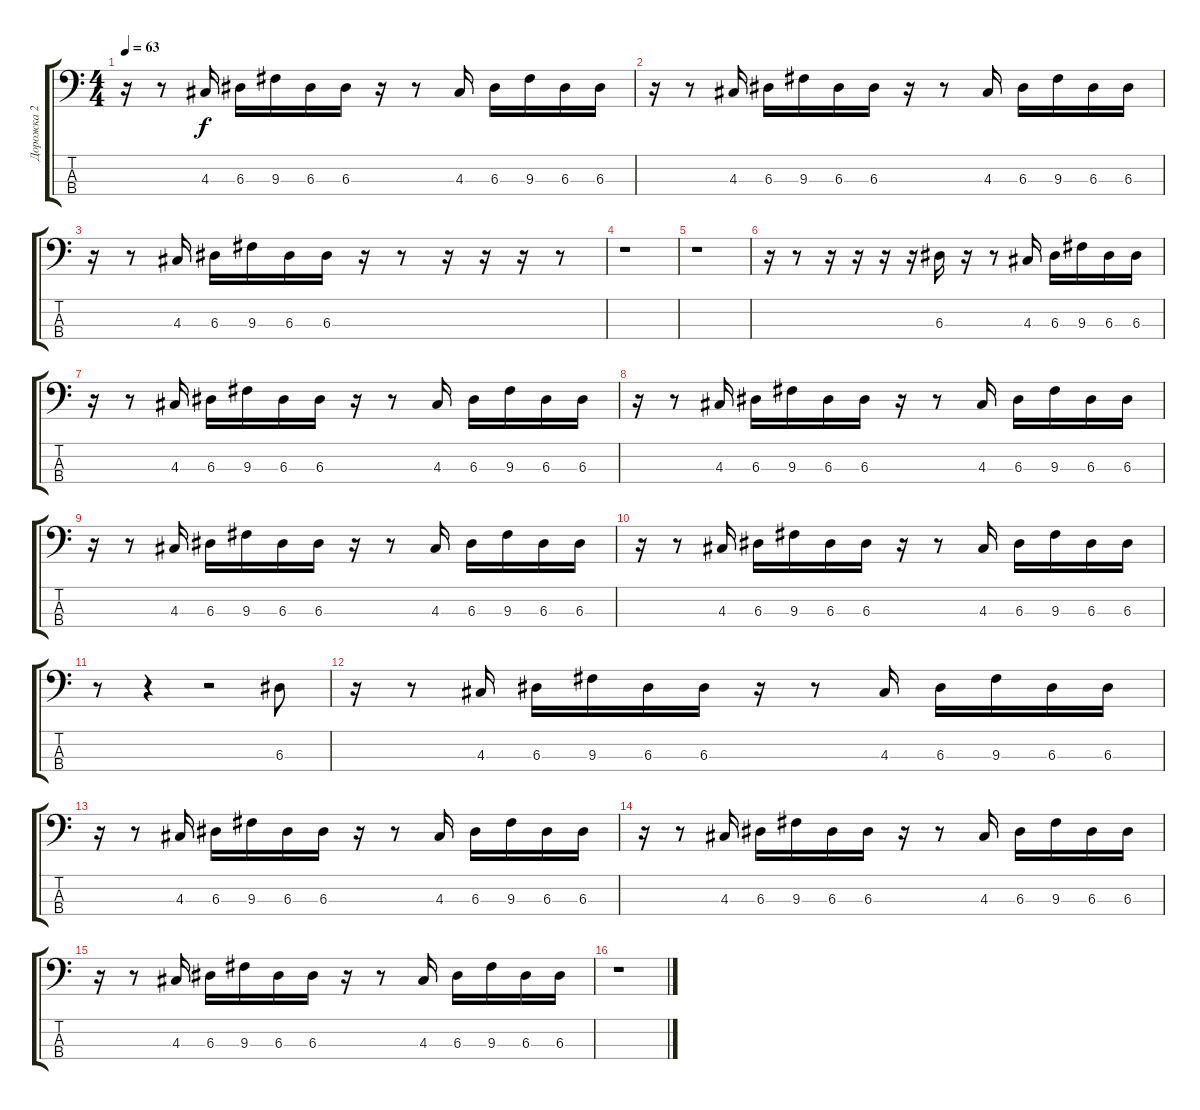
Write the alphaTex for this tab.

\track ("Дорожка 2" "Дорожка 2") {instrument synthbass2}
\staff {score tabs}
\tuning (G2 D2 A1 E1) {hide}
\ts (4 4)
\tempo 63
\clef f4
\ks c
r.16{dy f} r.8 4.3.16 6.3.16 9.3.16 6.3.16 6.3.16 r.16 r.8 4.3.16 6.3.16 9.3.16 6.3.16 6.3.16 |
r.16 r.8 4.3.16 6.3.16 9.3.16 6.3.16 6.3.16 r.16 r.8 4.3.16 6.3.16 9.3.16 6.3.16 6.3.16 |
r.16 r.8 4.3.16 6.3.16 9.3.16 6.3.16 6.3.16 r.16 r.8 r.16 r.16 r.16 r.8 |
r.1 |
r.1 |
r.16 r.8 r.16 r.16 r.16 r.16 6.3.16 r.16 r.8 4.3.16 6.3.16 9.3.16 6.3.16 6.3.16 |
r.16 r.8 4.3.16 6.3.16 9.3.16 6.3.16 6.3.16 r.16 r.8 4.3.16 6.3.16 9.3.16 6.3.16 6.3.16 |
r.16 r.8 4.3.16 6.3.16 9.3.16 6.3.16 6.3.16 r.16 r.8 4.3.16 6.3.16 9.3.16 6.3.16 6.3.16 |
r.16 r.8 4.3.16 6.3.16 9.3.16 6.3.16 6.3.16 r.16 r.8 4.3.16 6.3.16 9.3.16 6.3.16 6.3.16 |
r.16 r.8 4.3.16 6.3.16 9.3.16 6.3.16 6.3.16 r.16 r.8 4.3.16 6.3.16 9.3.16 6.3.16 6.3.16 |
r.8 r.4 r.2 6.3.8 |
r.16 r.8 4.3.16 6.3.16 9.3.16 6.3.16 6.3.16 r.16 r.8 4.3.16 6.3.16 9.3.16 6.3.16 6.3.16 |
r.16 r.8 4.3.16 6.3.16 9.3.16 6.3.16 6.3.16 r.16 r.8 4.3.16 6.3.16 9.3.16 6.3.16 6.3.16 |
r.16 r.8 4.3.16 6.3.16 9.3.16 6.3.16 6.3.16 r.16 r.8 4.3.16 6.3.16 9.3.16 6.3.16 6.3.16 |
r.16 r.8 4.3.16 6.3.16 9.3.16 6.3.16 6.3.16 r.16 r.8 4.3.16 6.3.16 9.3.16 6.3.16 6.3.16 |
r.1
